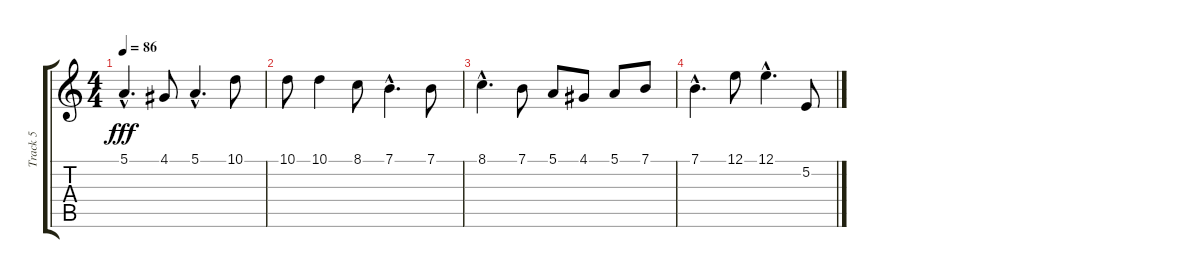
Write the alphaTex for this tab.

\track ("Track 5" "Track 5") {instrument stringensemble1}
\staff {score tabs}
\tuning (E4 B3 G3 D3 A2 E2) {hide}
\ts (4 4)
\tempo 86
\clef g2
\ks c
5.1{hac}.4{d dy fff} 4.1.8 5.1{hac}.4{d} 10.1.8 |
10.1.8 10.1.4 8.1.8 7.1{hac}.4{d} 7.1.8 |
8.1{hac}.4{d volume 0} 7.1.8 5.1.8 4.1.8 5.1.8 7.1.8 |
7.1{hac}.4{d} 12.1.8 12.1{hac}.4{d} 5.2.8
